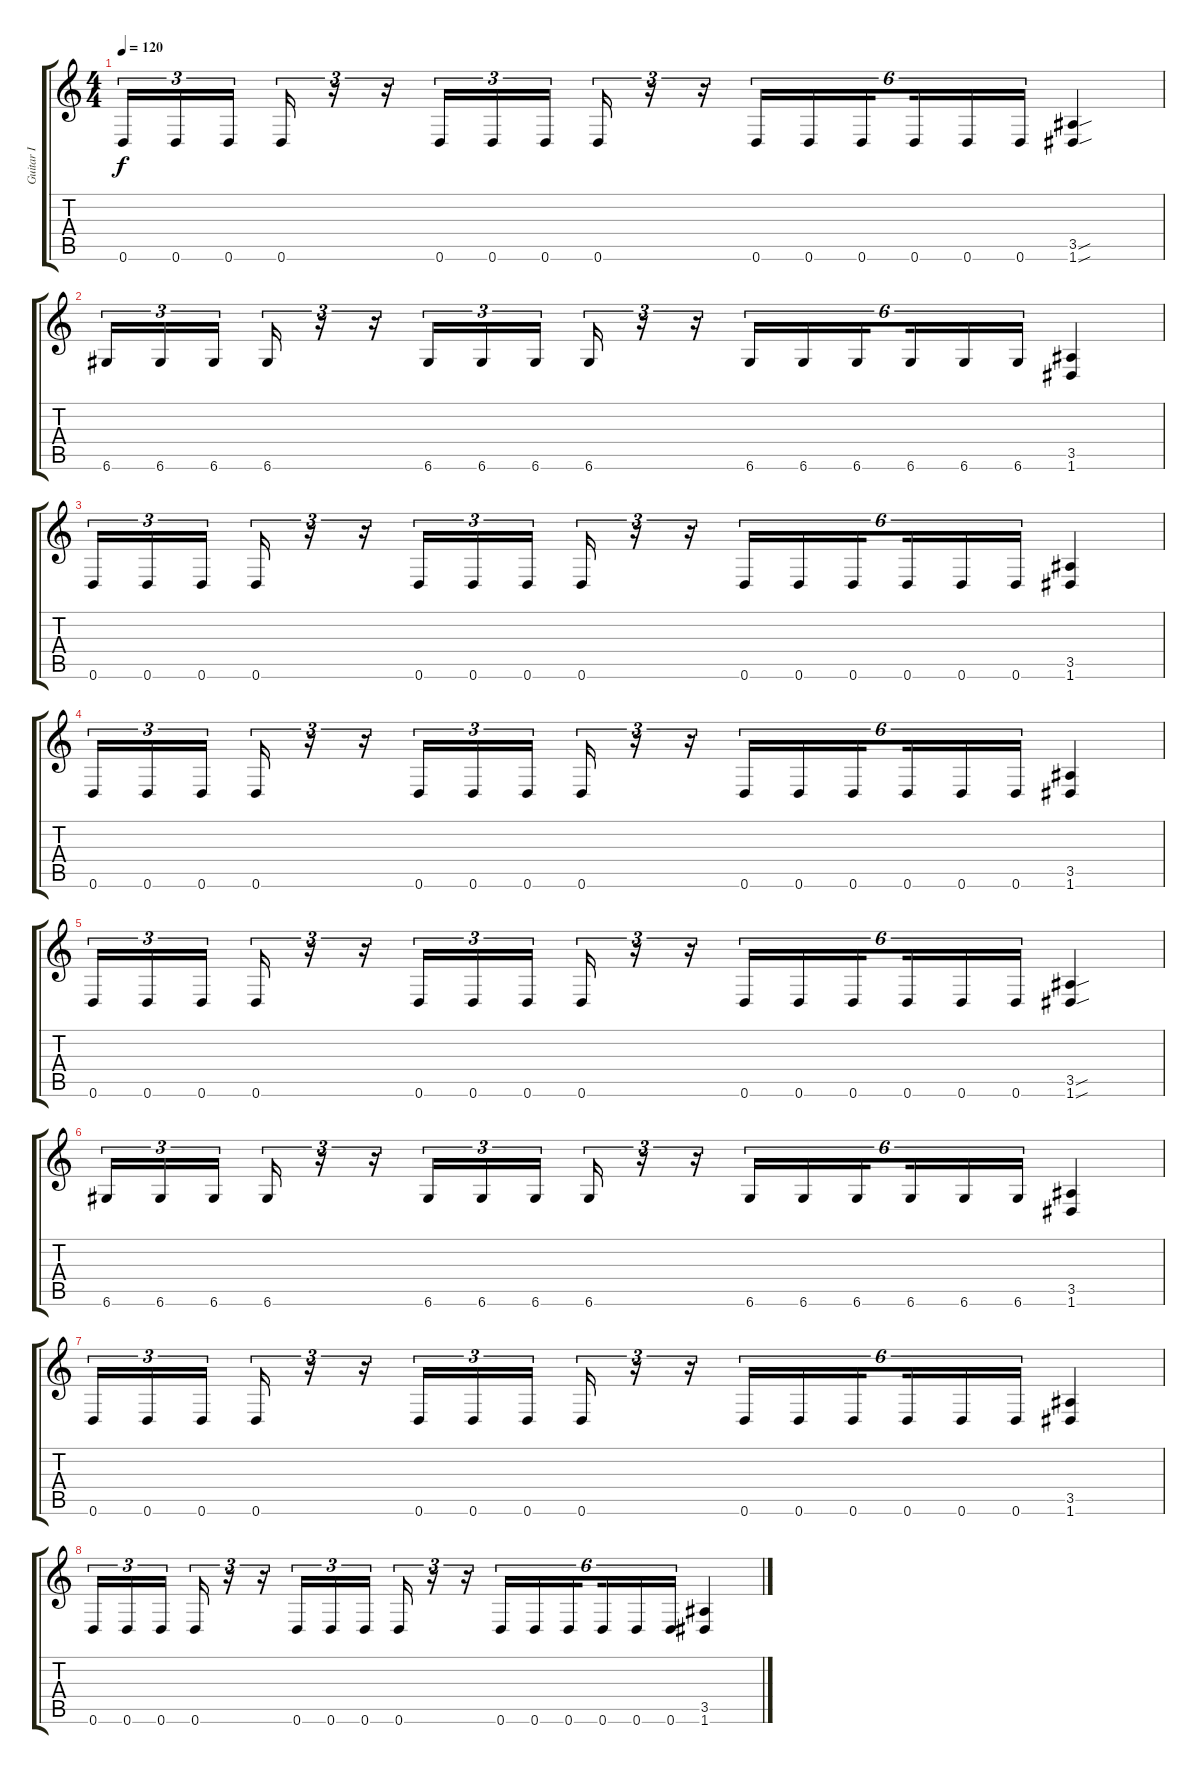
\track ("Guitar I" "Guitar I") {instrument distortionguitar}
\staff {score tabs}
\tuning (D4 A3 F3 C3 G2 D2) {hide}
\ts (4 4)
\tempo 120
\clef g2
\ks c
0.6.16{tu (3 2) dy f} 0.6.16{tu (3 2)} 0.6.16{tu (3 2) beam splitsecondary} 0.6.16{tu (3 2)} r.16{tu (3 2)} r.16{tu (3 2)} 0.6.16{tu (3 2)} 0.6.16{tu (3 2)} 0.6.16{tu (3 2) beam splitsecondary} 0.6.16{tu (3 2)} r.16{tu (3 2)} r.16{tu (3 2)} 0.6.16{tu (6 4)} 0.6.16{tu (6 4)} 0.6.16{tu (6 4) beam splitsecondary} 0.6.16{tu (6 4)} 0.6.16{tu (6 4)} 0.6.16{tu (6 4)} (3.5{sou} 1.6{sou}).4 |
6.6.16{tu (3 2)} 6.6.16{tu (3 2)} 6.6.16{tu (3 2) beam splitsecondary} 6.6.16{tu (3 2)} r.16{tu (3 2)} r.16{tu (3 2)} 6.6.16{tu (3 2)} 6.6.16{tu (3 2)} 6.6.16{tu (3 2) beam splitsecondary} 6.6.16{tu (3 2)} r.16{tu (3 2)} r.16{tu (3 2)} 6.6.16{tu (6 4)} 6.6.16{tu (6 4)} 6.6.16{tu (6 4) beam splitsecondary} 6.6.16{tu (6 4)} 6.6.16{tu (6 4)} 6.6.16{tu (6 4)} (3.5 1.6).4 |
0.6.16{tu (3 2)} 0.6.16{tu (3 2)} 0.6.16{tu (3 2) beam splitsecondary} 0.6.16{tu (3 2)} r.16{tu (3 2)} r.16{tu (3 2)} 0.6.16{tu (3 2)} 0.6.16{tu (3 2)} 0.6.16{tu (3 2) beam splitsecondary} 0.6.16{tu (3 2)} r.16{tu (3 2)} r.16{tu (3 2)} 0.6.16{tu (6 4)} 0.6.16{tu (6 4)} 0.6.16{tu (6 4) beam splitsecondary} 0.6.16{tu (6 4)} 0.6.16{tu (6 4)} 0.6.16{tu (6 4)} (3.5 1.6).4 |
0.6.16{tu (3 2)} 0.6.16{tu (3 2)} 0.6.16{tu (3 2) beam splitsecondary} 0.6.16{tu (3 2)} r.16{tu (3 2)} r.16{tu (3 2)} 0.6.16{tu (3 2)} 0.6.16{tu (3 2)} 0.6.16{tu (3 2) beam splitsecondary} 0.6.16{tu (3 2)} r.16{tu (3 2)} r.16{tu (3 2)} 0.6.16{tu (6 4)} 0.6.16{tu (6 4)} 0.6.16{tu (6 4) beam splitsecondary} 0.6.16{tu (6 4)} 0.6.16{tu (6 4)} 0.6.16{tu (6 4)} (3.5 1.6).4 |
0.6.16{tu (3 2)} 0.6.16{tu (3 2)} 0.6.16{tu (3 2) beam splitsecondary} 0.6.16{tu (3 2)} r.16{tu (3 2)} r.16{tu (3 2)} 0.6.16{tu (3 2)} 0.6.16{tu (3 2)} 0.6.16{tu (3 2) beam splitsecondary} 0.6.16{tu (3 2)} r.16{tu (3 2)} r.16{tu (3 2)} 0.6.16{tu (6 4)} 0.6.16{tu (6 4)} 0.6.16{tu (6 4) beam splitsecondary} 0.6.16{tu (6 4)} 0.6.16{tu (6 4)} 0.6.16{tu (6 4)} (3.5{sou} 1.6{sou}).4 |
6.6.16{tu (3 2)} 6.6.16{tu (3 2)} 6.6.16{tu (3 2) beam splitsecondary} 6.6.16{tu (3 2)} r.16{tu (3 2)} r.16{tu (3 2)} 6.6.16{tu (3 2)} 6.6.16{tu (3 2)} 6.6.16{tu (3 2) beam splitsecondary} 6.6.16{tu (3 2)} r.16{tu (3 2)} r.16{tu (3 2)} 6.6.16{tu (6 4)} 6.6.16{tu (6 4)} 6.6.16{tu (6 4) beam splitsecondary} 6.6.16{tu (6 4)} 6.6.16{tu (6 4)} 6.6.16{tu (6 4)} (3.5 1.6).4 |
0.6.16{tu (3 2)} 0.6.16{tu (3 2)} 0.6.16{tu (3 2) beam splitsecondary} 0.6.16{tu (3 2)} r.16{tu (3 2)} r.16{tu (3 2)} 0.6.16{tu (3 2)} 0.6.16{tu (3 2)} 0.6.16{tu (3 2) beam splitsecondary} 0.6.16{tu (3 2)} r.16{tu (3 2)} r.16{tu (3 2)} 0.6.16{tu (6 4)} 0.6.16{tu (6 4)} 0.6.16{tu (6 4) beam splitsecondary} 0.6.16{tu (6 4)} 0.6.16{tu (6 4)} 0.6.16{tu (6 4)} (3.5 1.6).4 |
0.6.16{tu (3 2)} 0.6.16{tu (3 2)} 0.6.16{tu (3 2) beam splitsecondary} 0.6.16{tu (3 2)} r.16{tu (3 2)} r.16{tu (3 2)} 0.6.16{tu (3 2)} 0.6.16{tu (3 2)} 0.6.16{tu (3 2) beam splitsecondary} 0.6.16{tu (3 2)} r.16{tu (3 2)} r.16{tu (3 2)} 0.6.16{tu (6 4)} 0.6.16{tu (6 4)} 0.6.16{tu (6 4) beam splitsecondary} 0.6.16{tu (6 4)} 0.6.16{tu (6 4)} 0.6.16{tu (6 4)} (3.5 1.6).4
